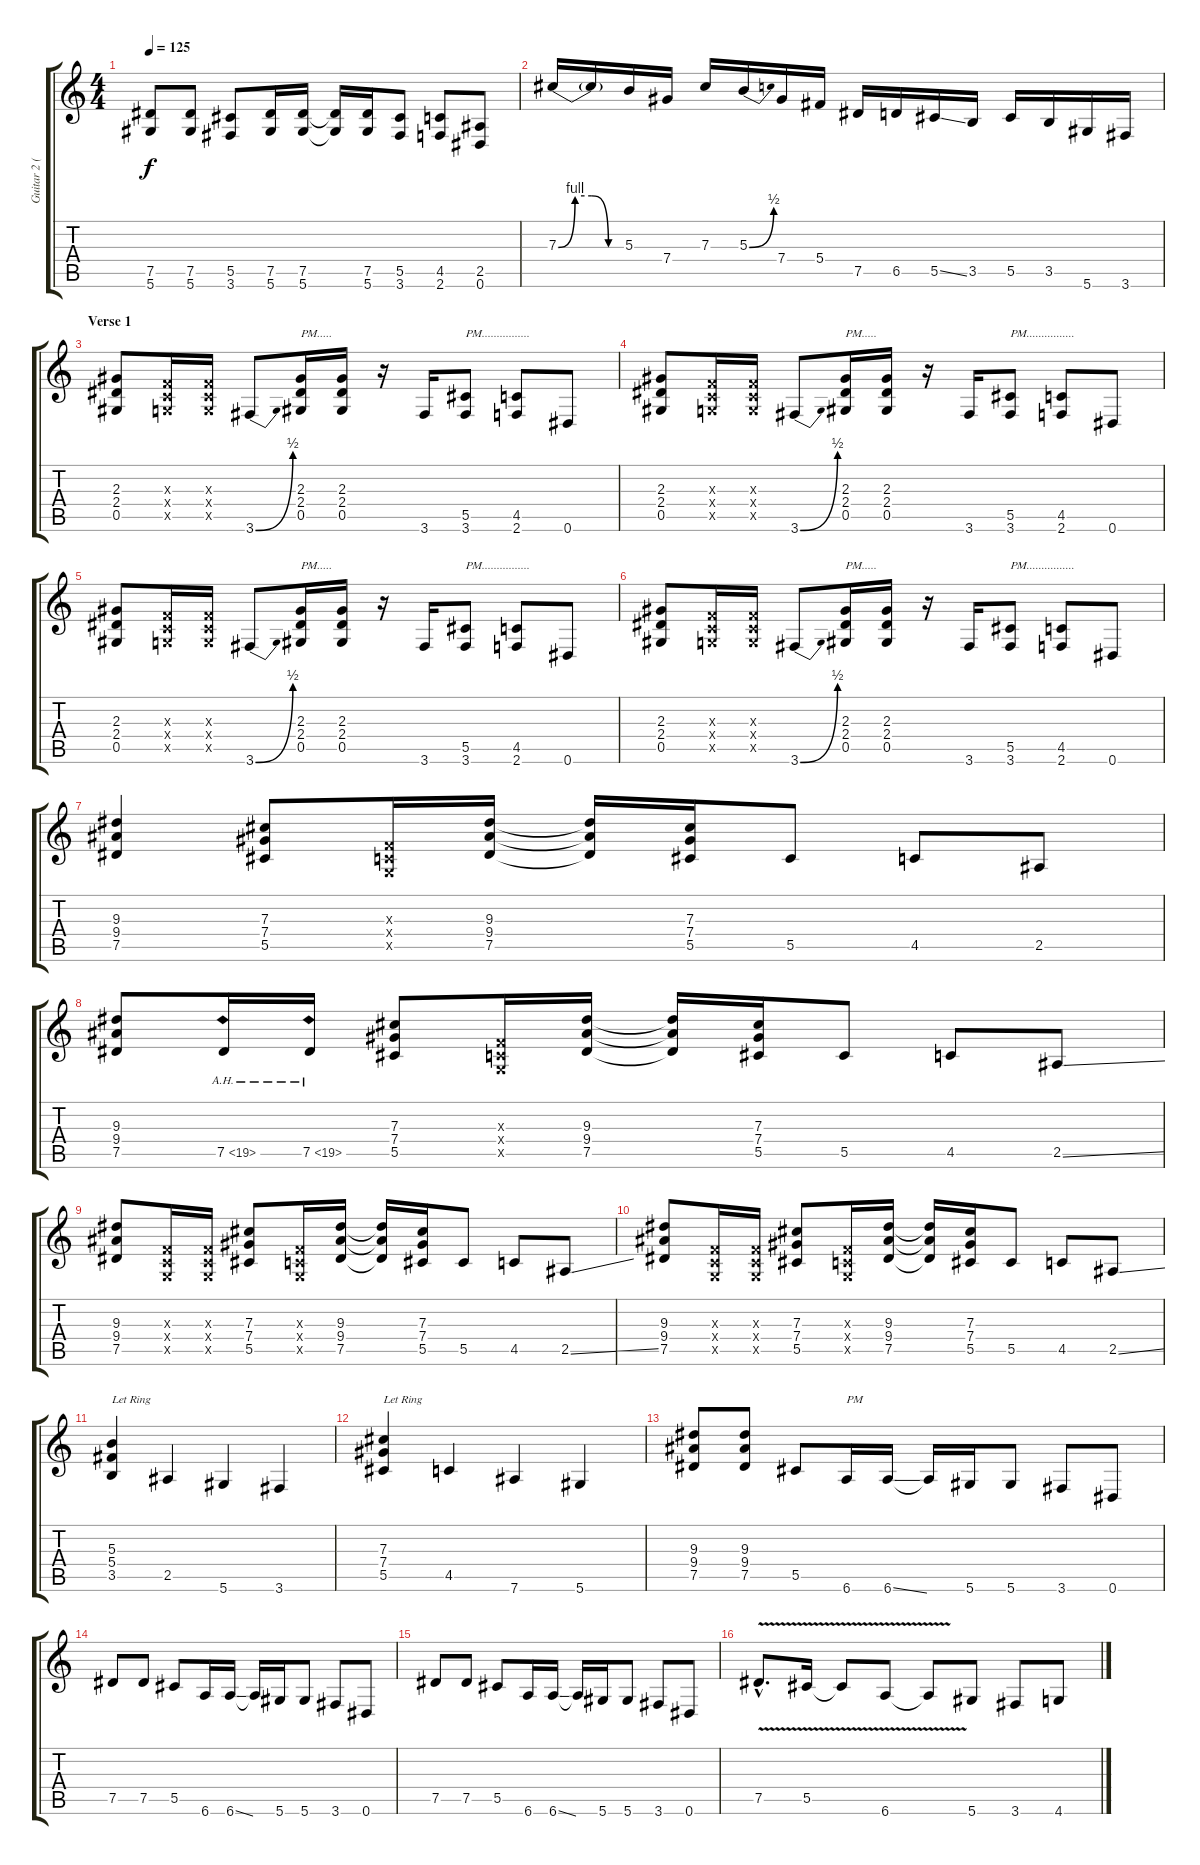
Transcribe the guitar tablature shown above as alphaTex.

\track ("Guitar 2 (Izzy)" "Guitar 2 (") {instrument overdrivenguitar}
\staff {score tabs}
\tuning (Eb4 Bb3 Gb3 Db3 Ab2 Eb2) {hide}
\ts (4 4)
\tempo 125
\clef g2
\ks c
(7.5 5.6).8{dy f} (7.5 5.6).8 (5.5 3.6).8 (7.5 5.6).16 (7.5 5.6).16 (7.5{t} 5.6{t}).16 (7.5 5.6).16 (5.5 3.6).8 (4.5 2.6).8 (2.5 0.6).8 |
7.3{be (custom 0 0 15 4 30 4 45 0 60 0)}.16 7.3{t}.16 5.3.16 7.4.16 7.3.16 5.3{be (bend 0 0 60 2)}.16 7.4.16 5.4.16 7.5.16 6.5.16 5.5{ss}.16 3.5.16 5.5.16 3.5.16 5.6.16 3.6.16 |
\section ("" "Verse 1 ")
(2.3 2.4 0.5).8 (-1.3{x} -1.4{x} -1.5{x}).16 (-1.3{x} -1.4{x} -1.5{x}).16 3.6{be (bend 0 0 60 2)}.8 (2.3 2.4 0.5).16{txt "PM....."} (2.3 2.4 0.5).16 r.16 3.6.16 (5.5 3.6).8{txt "PM................"} (4.5 2.6).8 0.6.8 |
(2.3 2.4 0.5).8 (-1.3{x} -1.4{x} -1.5{x}).16 (-1.3{x} -1.4{x} -1.5{x}).16 3.6{be (bend 0 0 60 2)}.8 (2.3 2.4 0.5).16{txt "PM....."} (2.3 2.4 0.5).16 r.16 3.6.16 (5.5 3.6).8{txt "PM................"} (4.5 2.6).8 0.6.8 |
(2.3 2.4 0.5).8 (-1.3{x} -1.4{x} -1.5{x}).16 (-1.3{x} -1.4{x} -1.5{x}).16 3.6{be (bend 0 0 60 2)}.8 (2.3 2.4 0.5).16{txt "PM....."} (2.3 2.4 0.5).16 r.16 3.6.16 (5.5 3.6).8{txt "PM................"} (4.5 2.6).8 0.6.8 |
(2.3 2.4 0.5).8 (-1.3{x} -1.4{x} -1.5{x}).16 (-1.3{x} -1.4{x} -1.5{x}).16 3.6{be (bend 0 0 60 2)}.8 (2.3 2.4 0.5).16{txt "PM....."} (2.3 2.4 0.5).16 r.16 3.6.16 (5.5 3.6).8{txt "PM................"} (4.5 2.6).8 0.6.8 |
(9.3 9.4 7.5).4 (7.3 7.4 5.5).8 (-1.3{x} -1.4{x} -1.5{x}).16 (9.3 9.4 7.5).16 (9.3{t} 9.4{t} 7.5{t}).16 (7.3 7.4 5.5).16 5.5.8 4.5.8 2.5.8 |
(9.3 9.4 7.5).8 7.5{ah 12}.16 7.5{ah 12}.16 (7.3 7.4 5.5).8 (-1.3{x} -1.4{x} -1.5{x}).16 (9.3 9.4 7.5).16 (9.3{t} 9.4{t} 7.5{t}).16 (7.3 7.4 5.5).16 5.5.8 4.5.8 2.5{ss}.8 |
(9.3 9.4 7.5).8 (-1.3{x} -1.4{x} -1.5{x}).16 (-1.3{x} -1.4{x} -1.5{x}).16 (7.3 7.4 5.5).8 (-1.3{x} -1.4{x} -1.5{x}).16 (9.3 9.4 7.5).16 (9.3{t} 9.4{t} 7.5{t}).16 (7.3 7.4 5.5).16 5.5.8 4.5.8 2.5{ss}.8 |
(9.3 9.4 7.5).8 (-1.3{x} -1.4{x} -1.5{x}).16 (-1.3{x} -1.4{x} -1.5{x}).16 (7.3 7.4 5.5).8 (-1.3{x} -1.4{x} -1.5{x}).16 (9.3 9.4 7.5).16 (9.3{t} 9.4{t} 7.5{t}).16 (7.3 7.4 5.5).16 5.5.8 4.5.8 2.5{ss}.8 |
(5.3 5.4 3.5).4{txt "Let Ring"} 2.5.4 5.6.4 3.6.4 |
(7.3 7.4 5.5).4{txt "Let Ring"} 4.5.4 7.6.4 5.6.4 |
(9.3 9.4 7.5).8 (9.3 9.4 7.5).8 5.5.8 6.6.16{txt "PM"} 6.6{ss}.16 6.6{t}.16 5.6.16 5.6.8 3.6.8 0.6.8 |
7.5.8 7.5.8 5.5.8 6.6.16 6.6{ss}.16 6.6{t}.16 5.6.16 5.6.8 3.6.8 0.6.8 |
7.5.8 7.5.8 5.5.8 6.6.16 6.6{ss}.16 6.6{t}.16 5.6.16 5.6.8 3.6.8 0.6.8 |
7.5{v hac}.8{d} 5.5{v}.16 5.5{t}.8 6.6{v}.8 6.6{t}.8 5.6.8 3.6.8 4.6.8
